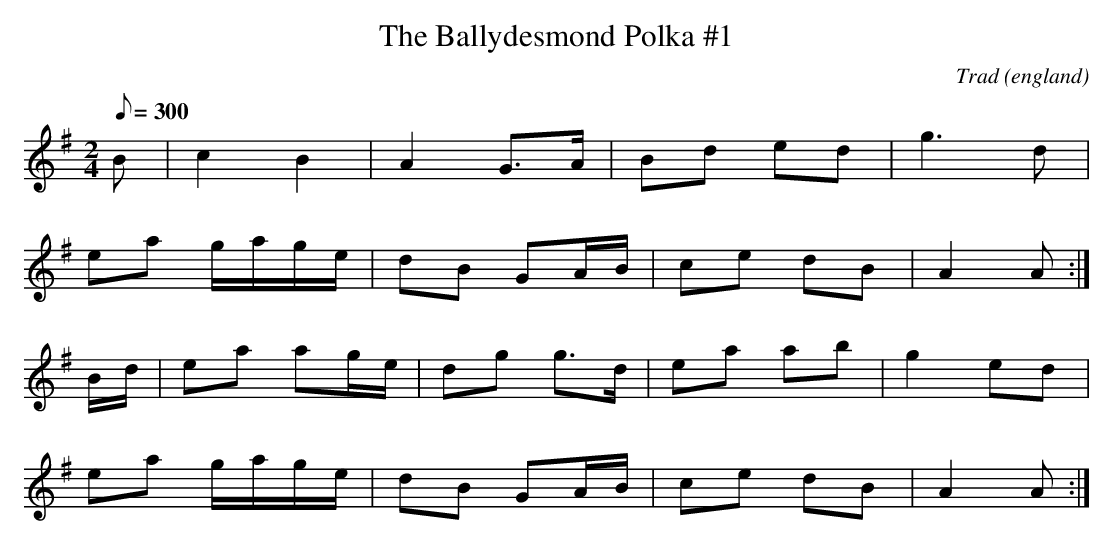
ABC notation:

X:1
T:The Ballydesmond Polka #1
O:england
M:2/4
L:1/8
Q:300
C:Trad
K:ADor
B|c2 B2|A2 G>A|Bd ed|g3 d|
ea g/2a/2g/2e/2|dB GA/2B/2|ce dB|A2 A:|
B/2d/2|ea ag/2e/2|dg g>d|ea ab|g2 ed|
ea g/2a/2g/2e/2|dB GA/2B/2|ce dB|A2 A:|
